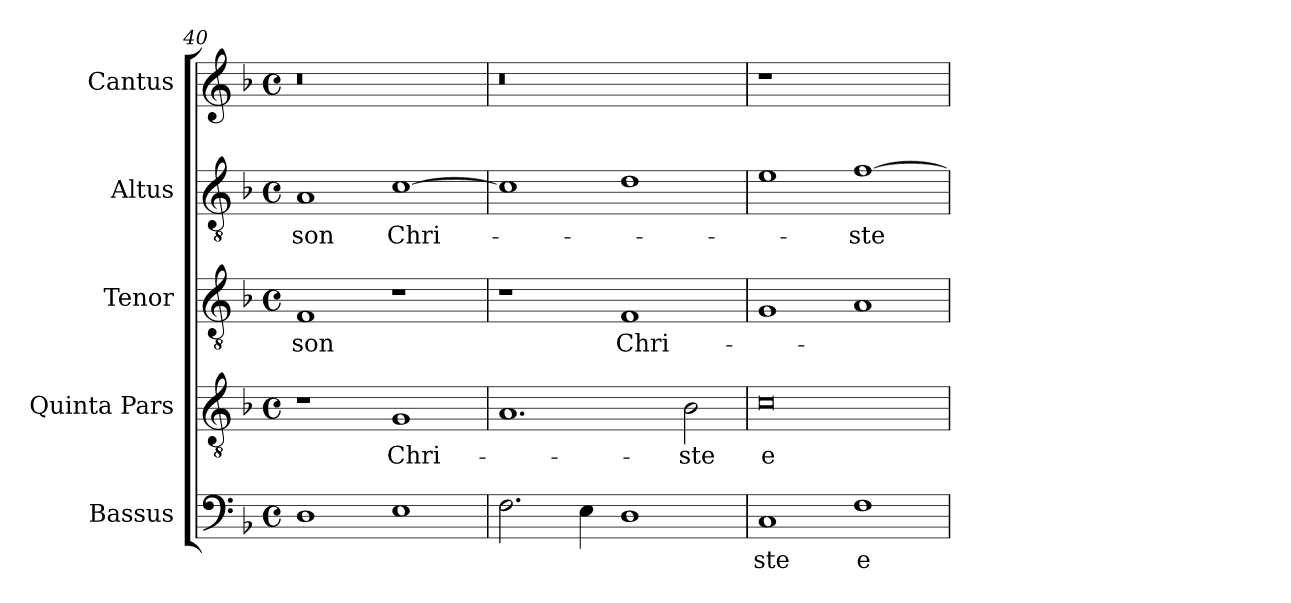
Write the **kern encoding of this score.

**kern	**text	**kern	**text	**kern	**text	**kern	**text	**kern
*part5	*part5	*part4	*part4	*part3	*part3	*part2	*part2	*part1
*staff5	*staff5	*staff4	*staff4	*staff3	*staff3	*staff2	*staff2	*staff1
*I"Bassus	*	*I"Quinta Pars	*	*I"Tenor	*	*I"Altus	*	*I"Cantus
*I'B.	*	*I'Q.P.	*	*I'T.	*	*I'A.	*	*I'C.
*clefF4	*	*clefGv2	*	*clefGv2	*	*clefGv2	*	*clefG2
*k[b-]	*	*k[b-]	*	*k[b-]	*	*k[b-]	*	*k[b-]
*F:	*	*F:	*	*F:	*	*F:	*	*F:
*M4/4	*	*M4/4	*	*M4/4	*	*M4/4	*	*M4/4
*met(c)	*	*met(c)	*	*met(c)	*	*met(c)	*	*met(c)
=40	=40	=40	=40	=40	=40	=40	=40	=40
!	!	!	!	!	!LO:LY:b:cj	!	!LO:LY:b:cj	!
1D	.	1r	.	1F	-son	1A	-son	0r
!	!	!	!LO:LY:b	!	!	!	!LO:LY:b	!
1E	.	1G	Chri-	1r	.	[>1c	Chri-	.
=41	=41	=41	=41	=41	=41	=41	=41	=41
2.F\	.	1.A	.	1r	.	1c]	.	0r
4E\	.	.	.	.	.	.	.	.
!	!	!	!	!	!LO:LY:b	!	!	!
1D	.	.	.	1F	Chri-	1d	.	.
!	!	!	!LO:LY:b:cj	!	!	!	!	!
.	.	2B-\	-ste	.	.	.	.	.
=42	=42	=42	=42	=42	=42	=42	=42	=42
!	!LO:LY:b:cj	!	!LO:LY:b:cj	!	!	!	!	!
1C	-ste	0c	e-	1G	.	1e	.	1r
!	!LO:LY:b:cj	!	!	!	!	!	!LO:LY:b:cj	!
1F	e-	.	.	1A	.	[>1f	-ste	1ryy
=	=	=	=	=	=	=	=	=
*-	*-	*-	*-	*-	*-	*-	*-	*-
